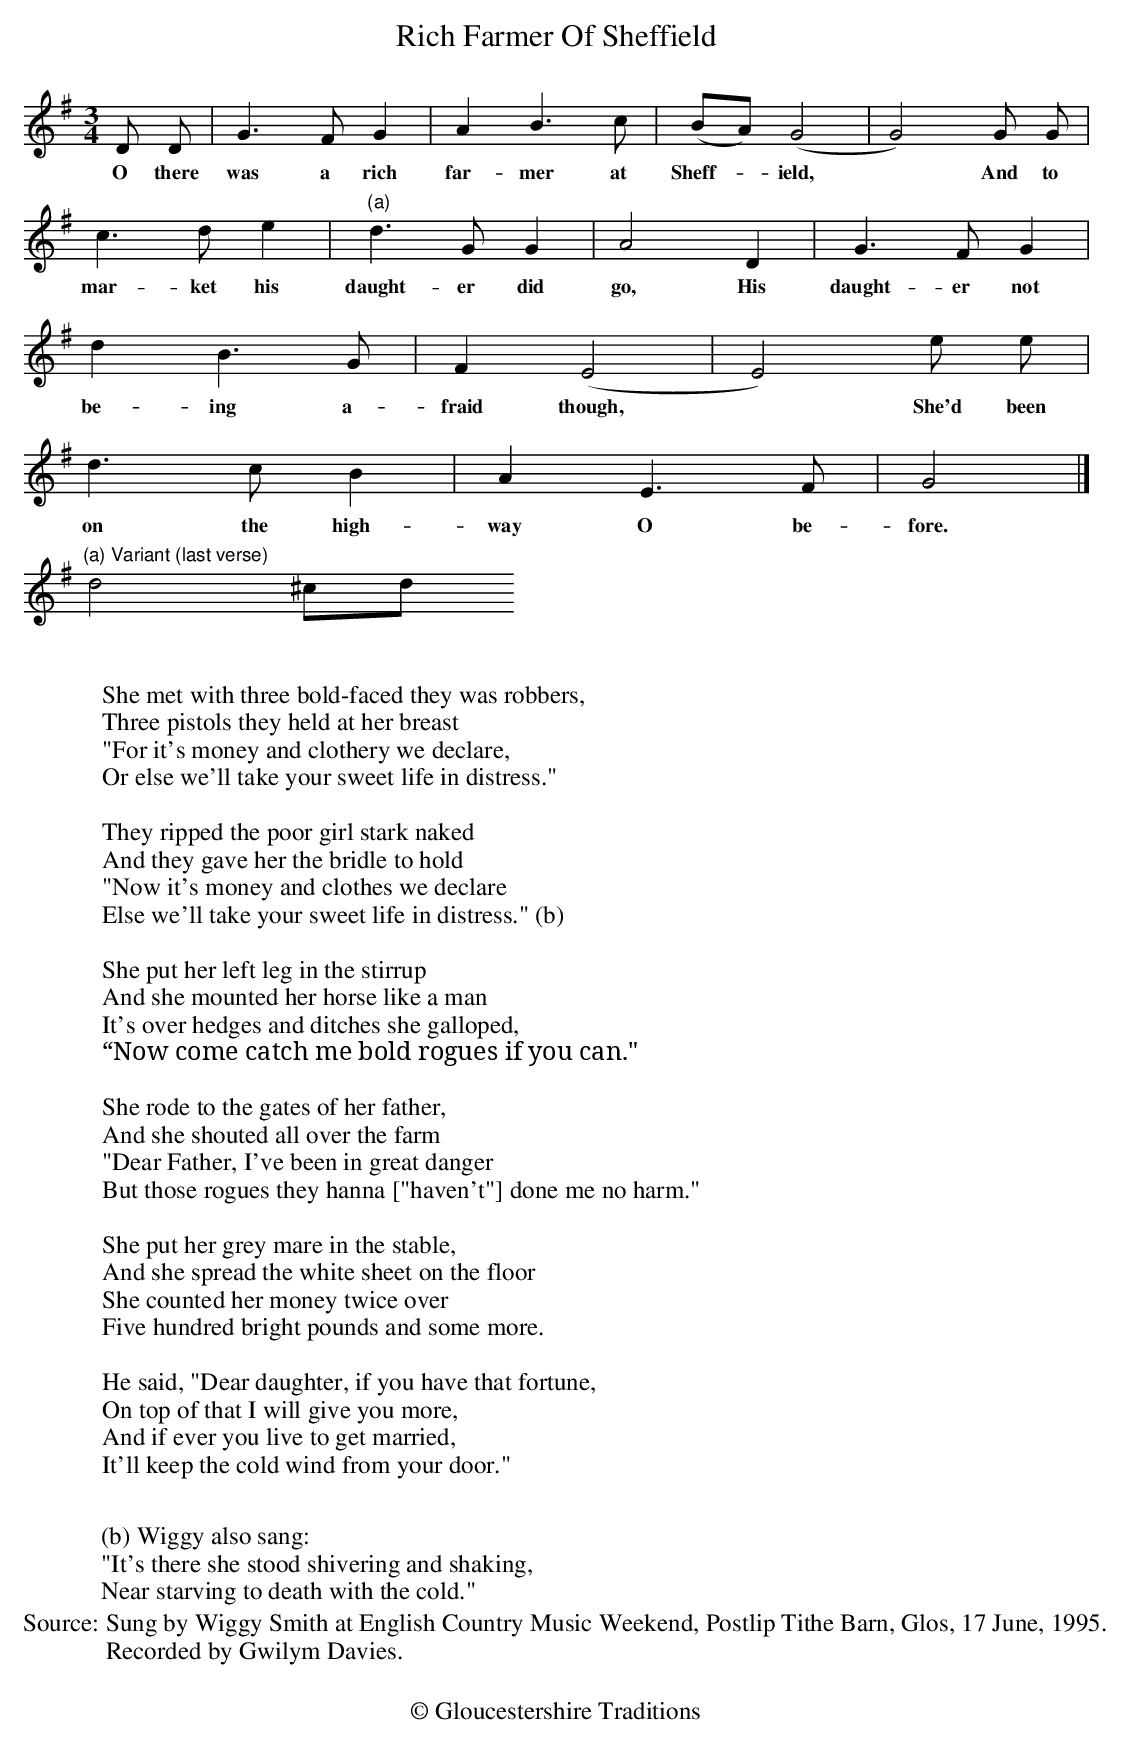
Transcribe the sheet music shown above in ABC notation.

X:1
T: Rich Farmer Of Sheffield
M: 3/4
L: 1/8
K: G
D D | G3 F G2 | A2 B3c | (BA) (G4 | G4) G G |
w: O there was a rich far-mer at Sheff-*ield,* And to
c3 d e2 |"(a)" d3 G G2 | A4 D2 | G3 F G2 |
w:mar-ket his daught-er did go, His daught-er not
d2 B3 G | F2 (E4 | E4) e e |
w:be-ing a-fraid though, *She'd been
d3 c B2 | A2 E3 F | G4|]
w:on the high-way O be-fore.
"(a) Variant (last verse)"d4^cd
W:
W:She met with three bold-faced they was robbers,
W:Three pistols they held at her breast
W:"For it's money and clothery we declare,
W:Or else we'll take your sweet life in distress."
W:
W:They ripped the poor girl stark naked
W:And they gave her the bridle to hold
W:"Now it's money and clothes we declare
W:Else we'll take your sweet life in distress." (b)
W:
W:She put her left leg in the stirrup
W:And she mounted her horse like a man
W:It's over hedges and ditches she galloped,
W:“Now come catch me bold rogues if you can."
W:
W:She rode to the gates of her father,
W:And she shouted all over the farm
W:"Dear Father, I've been in great danger
W:But those rogues they hanna ["haven't"] done me no harm."
W:
W:She put her grey mare in the stable,
W:And she spread the white sheet on the floor
W:She counted her money twice over
W:Five hundred bright pounds and some more.
W:
W:He said, "Dear daughter, if you have that fortune,
W:On top of that I will give you more,
W:And if ever you live to get married,
W:It'll keep the cold wind from your door."
W:
W:(b) Wiggy also sang:
W:"It's there she stood shivering and shaking,
W:Near starving to death with the cold."
